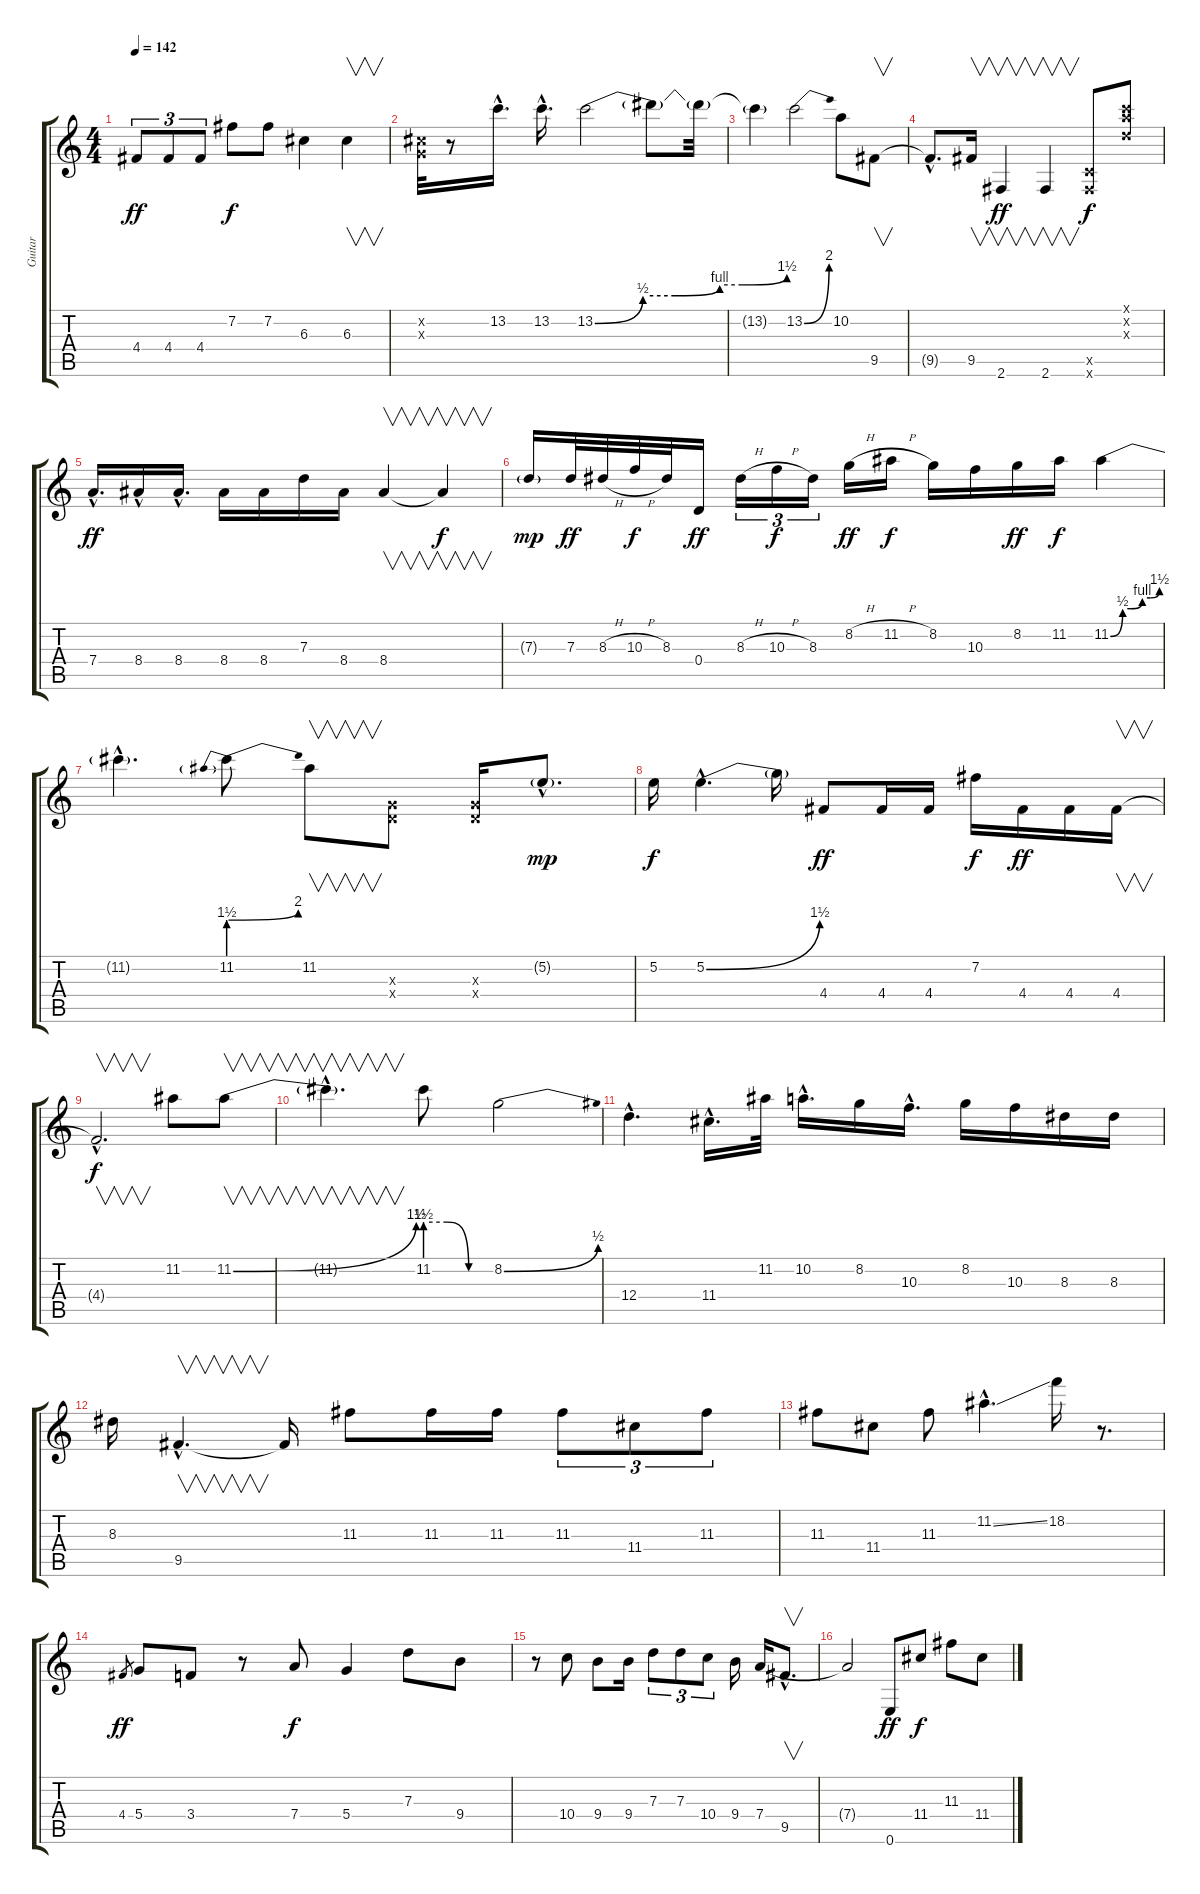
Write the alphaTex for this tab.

\track ("Guitar" "Guitar") {instrument electricguitarclean}
\staff {score tabs}
\tuning (E4 B3 G3 D3 A2 E2) {hide}
\ts (4 4)
\tempo 142
\clef g2
\ks c
4.4.8{tu (3 2) dy ff} 4.4.8{tu (3 2)} 4.4.8{tu (3 2)} 7.2.8{dy f} 7.2.8 6.3.4 6.3.4{v} |
(2.2{x} 0.3{x}).32 r.8 13.2{hac}.16{d} 13.2{hac}.16{d} 13.2{be (custom 0 0 15 2 25 2 39 4 46 4 60 6)}.2 13.2{t}.8 13.2{t}.32 |
13.2{t}.4 13.2{be (bend 0 0 60 8)}.2 10.2.8 9.5.8{v} |
9.5{hac t}.8{d} 9.5.16{v} 2.6.4{v dy ff} 2.6.4{v} (3.5{x} 2.6{x}).8{dy f} (8.1{x} 10.2{x} 7.3{x}).8 |
7.4{hac}.16{d dy ff} 8.4{hac}.16 8.4{hac}.16{d} 8.4.16 8.4.16 7.3.16 8.4.16 8.4.4{v} 8.4{t}.4{v dy f} |
7.3{g}.16{dy mp} 7.3.32{dy ff} 8.3{h}.32 10.3{h}.32{dy f} 8.3.32 0.4.16{dy ff} 8.3{h}.16{tu (3 2)} 10.3{h}.16{tu (3 2) dy f} 8.3.16{tu (3 2)} 8.2{h}.16{dy ff} 11.2{h}.16{dy f} 8.2.16 10.3.16 8.2.16{dy ff} 11.2.16{dy f} 11.2{be (custom 0 0 15 2 25 2 39 4 49 4 60 6)}.4 |
11.2{hac t}.4{d} 11.2{be (prebendbend 0 6 60 8)}.8 11.2.8{v} (0.3{x} 0.4{x}).8 (0.3{x} 0.4{x}).16 5.2{g hac}.8{d dy mp} |
5.2.16{dy f} 5.2{be (bend 0 0 60 6) hac}.4{d} 5.2{t}.16 4.4.8{dy ff} 4.4.16 4.4.16 7.2.16{dy f} 4.4.16{dy ff} 4.4.16 4.4.16{v} |
4.4{hac t}.2{v d dy f} 11.2.8 11.2{be (bend 0 0 60 6)}.8{v} |
11.2{hac t}.4{v d} 11.2{be (custom 0 6 20 6 40 0 60 0)}.8 8.2{be (bend 0 0 60 2)}.2 |
12.4{hac}.4{d} 11.4{hac}.16{d} 11.2.32 10.2{hac}.16{d} 8.2.16 10.3{hac}.16{d} 8.2.16 10.3.16 8.3.16 8.3.16 |
8.3.16 9.5{hac}.4{v d} 9.5{t}.16 11.3.8 11.3.16 11.3.16 11.3.8{tu (3 2)} 11.4.8{tu (3 2)} 11.3.8{tu (3 2)} |
11.3.8 11.4.8 11.3.8 11.2{ss hac}.4{d} 18.2.16 r.8{d} |
4.4.8{gr dy ff} 5.4.8 3.4.8 r.8 7.4.8{dy f} 5.4.4 7.3.8 9.4.8 |
r.8 10.4.8 9.4.8 9.4.16 7.3.8{tu (3 2)} 7.3.8{tu (3 2)} 10.4.8{tu (3 2)} 9.4.16 7.4.16 9.5{hac}.8{v d} |
7.4{t}.2 0.6.8{dy ff} 11.4.8{dy f} 11.3.8 11.4.8
